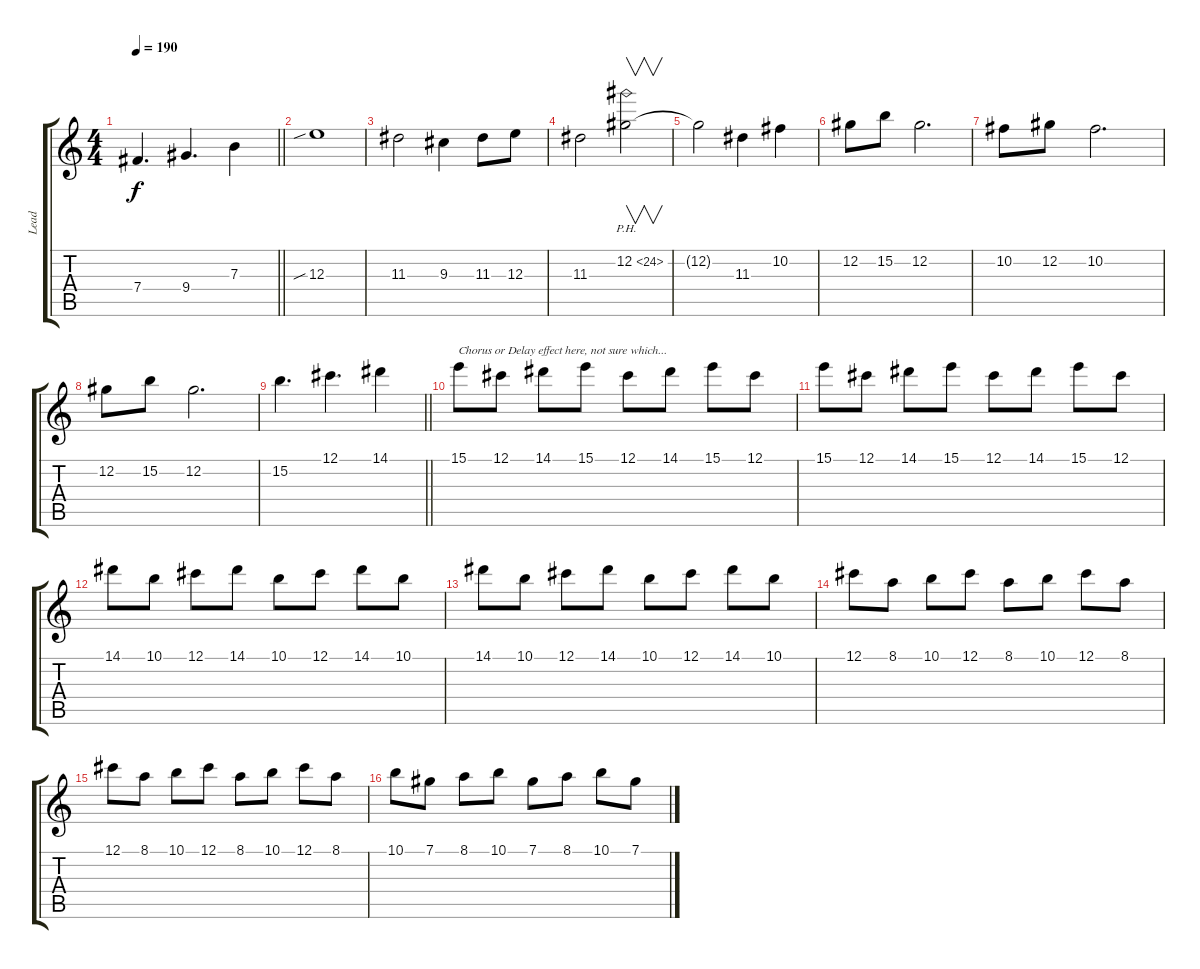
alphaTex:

\track ("Lead" "Lead") {instrument distortionguitar}
\staff {score tabs}
\tuning (Db4 Ab3 E3 B2 Gb2 Db2) {hide}
\ts (4 4)
\tempo 190
\clef g2
\barLineRight lightlight
\ks c
7.4.4{d dy f} 9.4.4{d} 7.3.4 |
12.3{sib}.1 |
11.3.2 9.3.4 11.3.8 12.3.8 |
11.3.2 12.2{ph 12}.2{v} |
12.2{t}.2 11.3.4 10.2.4 |
12.2.8 15.2.8 12.2.2{d} |
10.2.8 12.2.8 10.2.2{d} |
12.2.8 15.2.8 12.2.2{d} |
\barLineRight lightlight
15.2.4{d} 12.1.4{d} 14.1.4 |
15.1.8{txt "Chorus or Delay effect here, not sure which..."} 12.1.8 14.1.8 15.1.8 12.1.8 14.1.8 15.1.8 12.1.8 |
15.1.8 12.1.8 14.1.8 15.1.8 12.1.8 14.1.8 15.1.8 12.1.8 |
14.1.8 10.1.8 12.1.8 14.1.8 10.1.8 12.1.8 14.1.8 10.1.8 |
14.1.8 10.1.8 12.1.8 14.1.8 10.1.8 12.1.8 14.1.8 10.1.8 |
12.1.8 8.1.8 10.1.8 12.1.8 8.1.8 10.1.8 12.1.8 8.1.8 |
12.1.8 8.1.8 10.1.8 12.1.8 8.1.8 10.1.8 12.1.8 8.1.8 |
10.1.8 7.1.8 8.1.8 10.1.8 7.1.8 8.1.8 10.1.8 7.1.8
